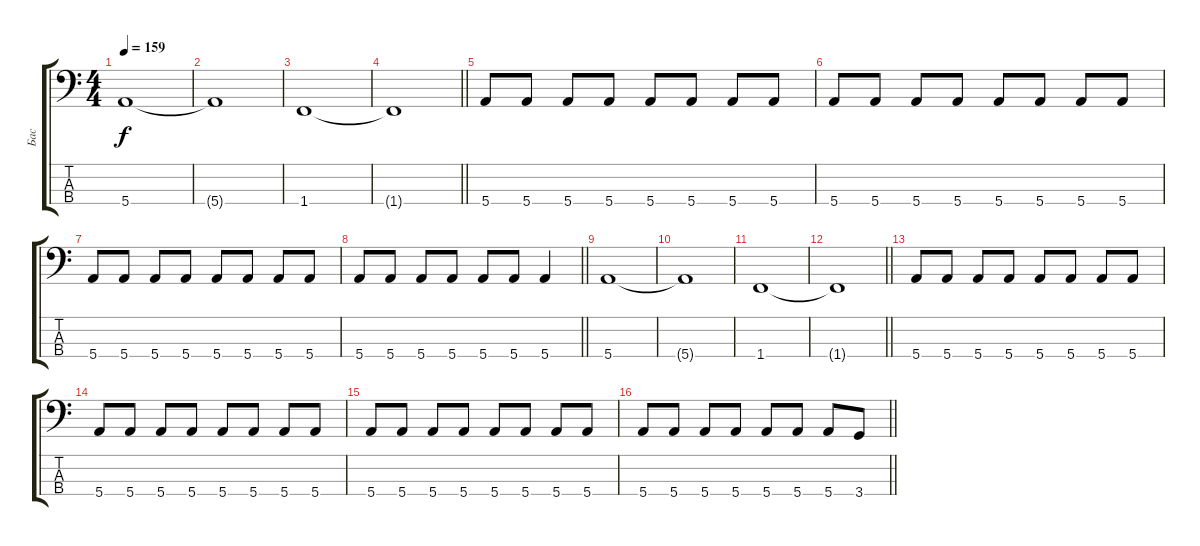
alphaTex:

\track ("Бас" "Бас") {instrument electricbassfinger}
\staff {score tabs}
\tuning (G2 D2 A1 E1) {hide}
\ts (4 4)
\tempo 159
\clef f4
\ks c
5.4.1{dy f} |
5.4{t}.1 |
1.4.1 |
\barLineRight lightlight
1.4{t}.1 |
5.4.8 5.4.8 5.4.8 5.4.8 5.4.8 5.4.8 5.4.8 5.4.8 |
5.4.8 5.4.8 5.4.8 5.4.8 5.4.8 5.4.8 5.4.8 5.4.8 |
5.4.8 5.4.8 5.4.8 5.4.8 5.4.8 5.4.8 5.4.8 5.4.8 |
\barLineRight lightlight
5.4.8 5.4.8 5.4.8 5.4.8 5.4.8 5.4.8 5.4.4 |
5.4.1 |
5.4{t}.1 |
1.4.1 |
\barLineRight lightlight
1.4{t}.1 |
5.4.8 5.4.8 5.4.8 5.4.8 5.4.8 5.4.8 5.4.8 5.4.8 |
5.4.8 5.4.8 5.4.8 5.4.8 5.4.8 5.4.8 5.4.8 5.4.8 |
5.4.8 5.4.8 5.4.8 5.4.8 5.4.8 5.4.8 5.4.8 5.4.8 |
\barLineRight lightlight
5.4.8 5.4.8 5.4.8 5.4.8 5.4.8 5.4.8 5.4.8 3.4.8
